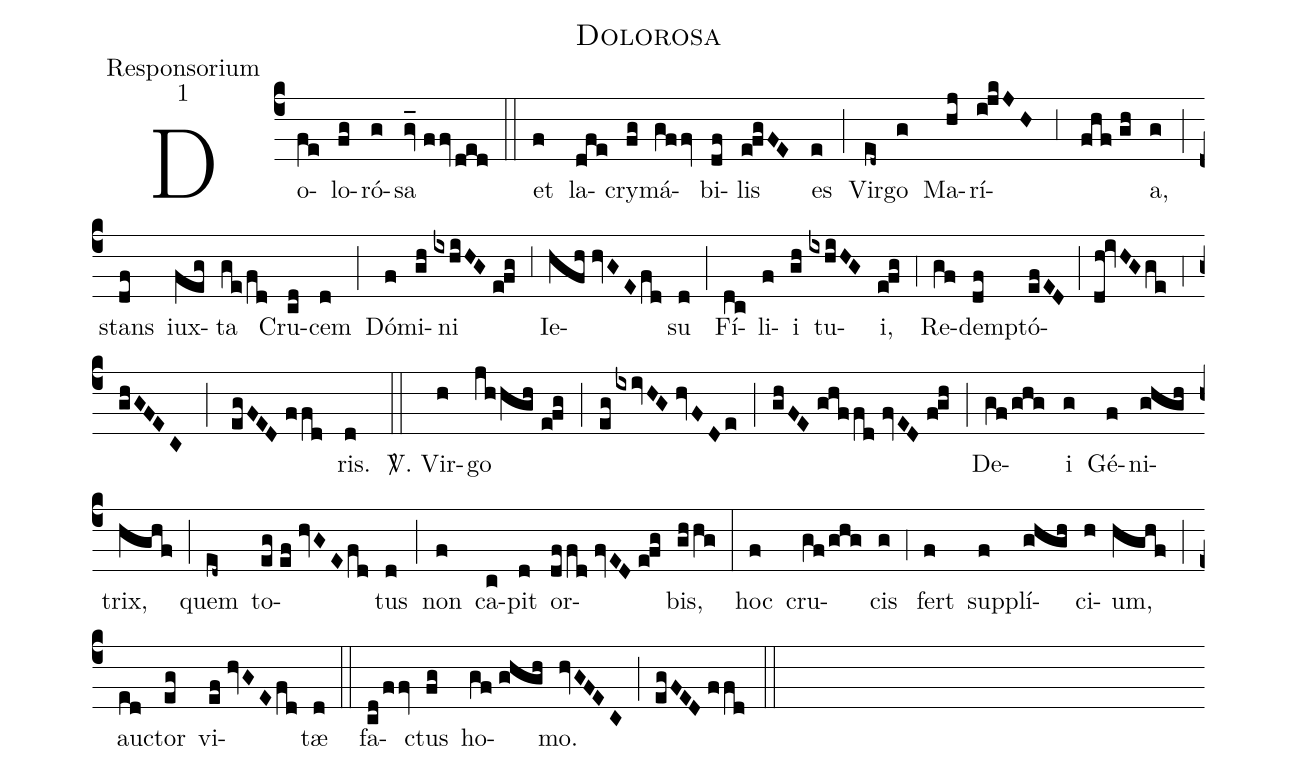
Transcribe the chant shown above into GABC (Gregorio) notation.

name:Dolorosa;
office-part:Responsorium;
mode:1;
%%
(c4) Do(fe)lo(fg)ró(g)sa(gv_//ffv/ded) (::)
et(f) la(dfe)cry(fg)má(gffv)bi(df)lis(e!fgFE) es(e) (;) Vir(ed~)go(g) Ma(hj)rí(i!jkJH,3fhf//gh)a,(g) (;) stans(df) iux(feg)ta(ge/fd) Cru(cd)cem(d) (;) Dó(f)mi(gh)ni(ixhiHG//e!fg) (,3) Ie(hfh//hvGE/fd)su(d) (;) Fí(dc)li(f)i(gh) tu(ixhiHG)i,(e!fg) (,4) Re(gf)demp(df)tó(efED;dh!ivHG/ge)(,4)(ghGFEC;egFED//ffd)ris.(d) (::)

<sp>V/</sp>. Vir(h)go(jhhgh//e!fg) (;) (eg/ixivHG//hvFDe) (;) (ghFE//ghffd//fvED//f!gh) (;) De(gf/ghg)i(g) Gé(f)ni(ghgh)trix,(hghf) (;) quem(ed~) to(eg//ef//hvGE/fd)tus(d) (;) non(f) ca(c)pit(d) or(dffd//fvED//e!fg)bis,(ghhg) (:)
hoc(f) cru(gf/ghg)cis(g) (,4) fert(f) sup(f)plí(ghgh)ci(h)um,(hghf) (;) au(ed)ctor(eg) vi(ef//hvGE/fd)tæ(d) (::)
fa(cd/ffv)ctus(fg) ho(gf//ghgh)mo.(hvGFEC) (;) (egFED//ffd) (::)
